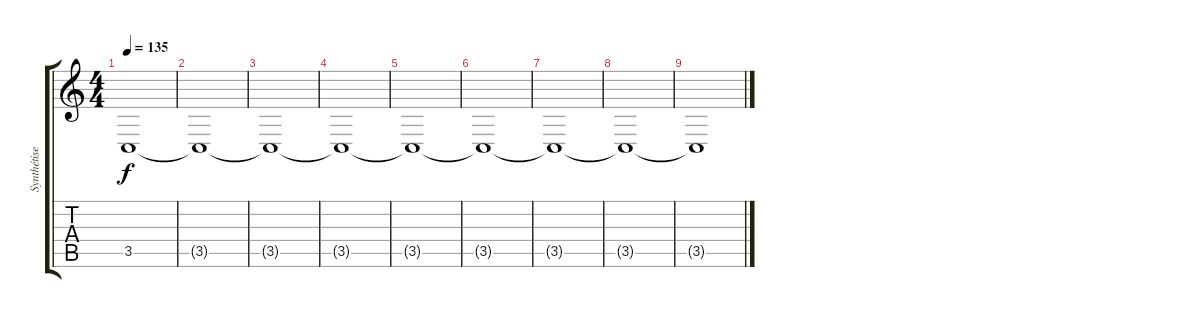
\track ("Synthétiseur" "Synthétise") {instrument stringensemble1}
\staff {score tabs}
\tuning (E4 B3 G3 D3 A2 E2) {hide}
\ts (4 4)
\tempo 135
\clef g2
\ks c
3.5{t}.1{dy f} |
3.5{t}.1 |
3.5{t}.1 |
3.5{t}.1 |
3.5{t}.1 |
3.5{t}.1 |
3.5{t}.1 |
3.5{t}.1 |
3.5{t}.1
